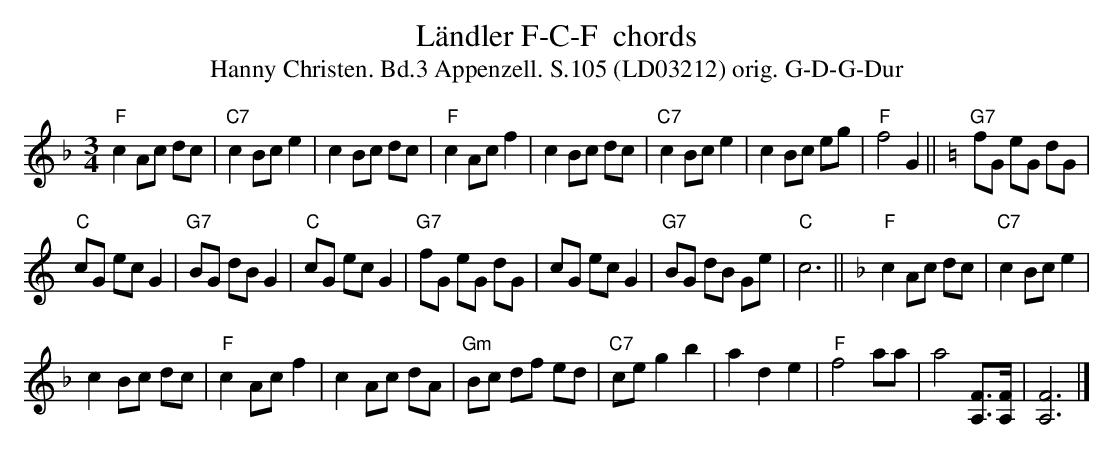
X:1
T:Ländler F-C-F  chords
T:Hanny Christen. Bd.3 Appenzell. S.105 (LD03212) orig. G-D-G-Dur
M:3/4
L:1/8
K:Fmaj%%MIDI gchordon
"F"c2 Ac dc | "C7"c2 Bc e2 | c2 Bc dc | "F"c2 Ac f2 | c2 Bc dc | "C7"c2 Bc e2 | c2 Bc eg | "F"f4 G2 || [K:Cmaj] "G7"fG eG dG |
"C"cG ec G2 | "G7"BG dB G2 | "C"cG ec G2 | "G7"fG eG dG | cG ec G2 | "G7"BG dB Ge | "C"c6 || [K:Fmaj] "F"c2 Ac dc | "C7"c2 Bc e2 |
c2 Bc dc | "F"c2 Ac f2 | c2 Ac dA | "Gm"Bc df ed | "C7"ce g2 b2 | a2 d2 e2 | "F"f4 aa | a4 [A,F]>[A,F] | [A,6F6] |]
